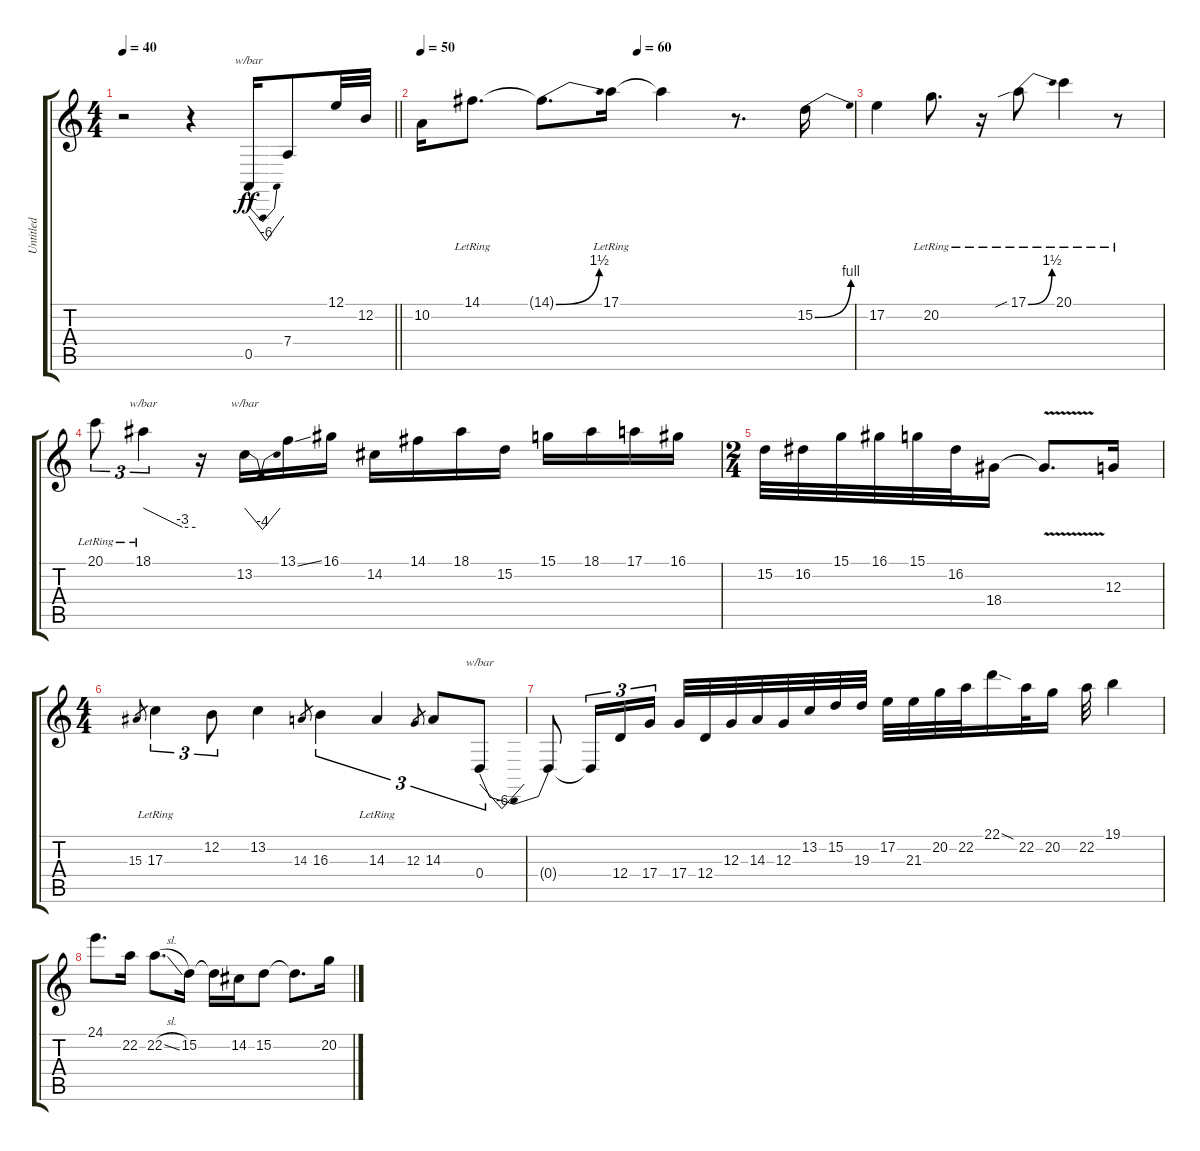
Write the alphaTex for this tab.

\track ("Untitled" "Untitled") {instrument altosax}
\staff {score tabs}
\tuning (E4 B3 G3 D3 A2 E2) {hide}
\ts (4 4)
\tempo 40
\clef g2
\barLineRight lightlight
\ks c
r.2{dy ff instrument altosax} r.4 0.5.16{tbe (dip default 0 0 30 -24 60 0)} 7.4.8 12.1.32 12.2.32 |
\tempo 50
\tempo (60 0.5)
10.2.16 14.1{lr}.8{d} 14.1{be (bend 0 0 60 6) t}.8{d} 17.1{lr}.16 17.1{t}.4 r.8{d} 15.2{be (bend 0 0 60 4)}.16 |
17.2.4 20.2{lr}.8{d} r.16 17.1{be (bend 0 0 60 6) sib lr}.8 20.1{lr}.4 r.8 |
20.1{lr}.8{tu (3 2)} 18.1{lr}.4{tu (3 2) tbe (custom default 0 0 45 -12 60 -12)} r.16 13.2.16{tbe (dip default 0 0 30 -16 60 0)} 13.1{ss}.16 16.1.16 14.2.16 14.1.16 18.1.16 15.2.16 15.1.16 18.1.16 17.1.16 16.1.16 |
\ts (2 4)
15.2.32 16.2.32 15.1.32 16.1.32 15.1.32 16.2.32 18.4.16 18.4{v t}.8{d} 12.3.16 |
\ts (4 4)
15.3.8{gr} 17.3{lr}.4{tu (3 2)} 12.2.8{tu (3 2)} 13.2.4 14.3.8{gr} 16.3.4{tu (3 2)} 14.3{lr}.4{tu (3 2)} 12.3.8{gr} 14.3.8{tu (3 2)} 0.4.8{tu (3 2) tbe (dip default 0 0 30 -24 60 0)} |
0.4{t}.8 0.4{t}.16{tu (3 2)} 12.4.16{tu (3 2)} 17.4.16{tu (3 2)} 17.4.32 12.4.32 12.3.32 14.3.32 12.3.32 13.2.32 15.2.32 19.3.32 17.2.32 21.3.32 20.2.32 22.2.32 22.1{sod}.16 22.2.32 20.2.16 22.2.32 19.1.4 |
24.1.8{d} 22.2.16 22.2{sl}.8{d} 15.2.16 15.2{t}.16 14.2.16 15.2.8 15.2{t}.8{d} 20.2.16
